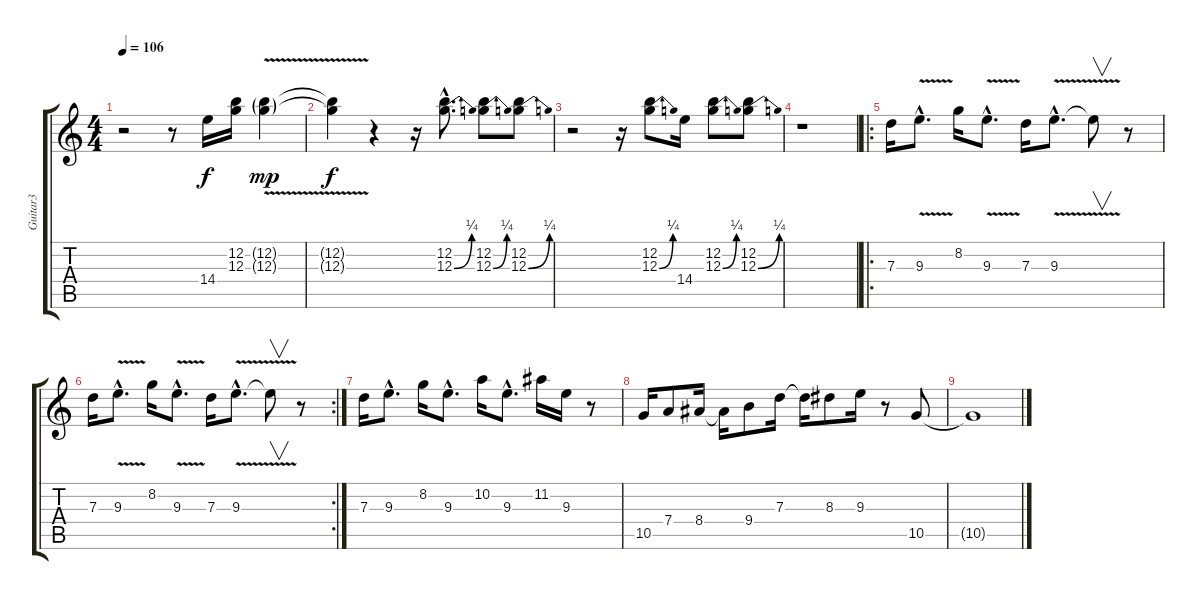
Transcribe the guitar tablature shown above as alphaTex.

\track ("Guitar3 " "Guitar3 ") {instrument overdrivenguitar}
\staff {score tabs}
\tuning (E4 B3 G3 D3 A2 E2) {hide}
\ts (4 4)
\tempo 106
\clef g2
\ks c
r.2{dy f} r.8 14.4.16 (12.2 12.3).16 (12.2{v g} 12.3{v g}).4{dy mp} |
(12.2{t} 12.3{t}).4{dy f} r.4 r.16 (12.2{hac} 12.3{be (bend 0 0 60 1) hac}).8{d} (12.2 12.3{be (bend 0 0 60 1)}).8 (12.2 12.3{be (bend 0 0 60 1)}).8 |
r.2 r.16 (12.2 12.3{be (bend 0 0 60 1)}).8 14.4.16 (12.2 12.3{be (bend 0 0 60 1)}).8 (12.2 12.3{be (bend 0 0 60 1)}).8 |
r.1 |
\ro
7.3.16 9.3{v hac}.8{d} 8.2.16 9.3{v hac}.8{d} 7.3.16 9.3{v hac}.8{d} 9.3{t}.8{v} r.8 |
\rc 2
7.3.16 9.3{v hac}.8{d} 8.2.16 9.3{v hac}.8{d} 7.3.16 9.3{v hac}.8{d} 9.3{t}.8{v} r.8 |
7.3.16 9.3{hac}.8{d} 8.2.16 9.3{hac}.8{d} 10.2.16 9.3{hac}.8{d} 11.2.16 9.3.16 r.8 |
10.5.16 7.4.8 8.4.16 8.4{t}.16 9.4.8 7.3.16 7.3{t}.16 8.3.8 9.3.16 r.8 10.5.8 |
10.5{t}.1
